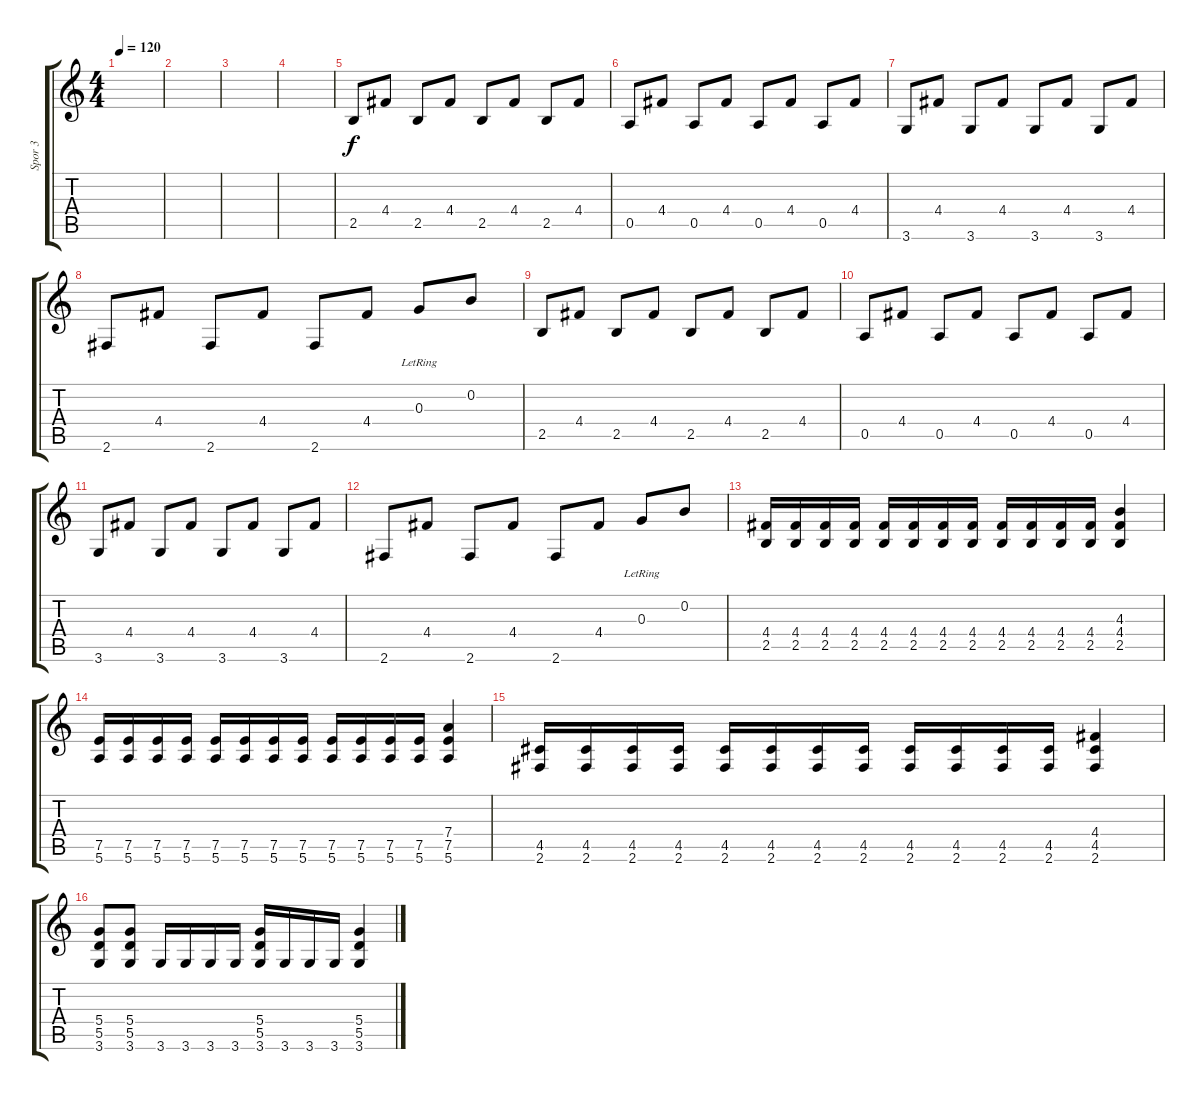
\track ("Spor 3" "Spor 3") {instrument distortionguitar}
\staff {score tabs}
\tuning (E4 B3 G3 D3 A2 E2) {hide}
\ts (4 4)
\tempo 120
\clef g2
\ks c
|
|
|
|
2.5.8 4.4.8 2.5.8 4.4.8 2.5.8 4.4.8 2.5.8 4.4.8 |
0.5.8 4.4.8 0.5.8 4.4.8 0.5.8 4.4.8 0.5.8 4.4.8 |
3.6.8 4.4.8 3.6.8 4.4.8 3.6.8 4.4.8 3.6.8 4.4.8 |
2.6.8 4.4.8 2.6.8 4.4.8 2.6.8 4.4.8 0.3{lr}.8 0.2.8 |
2.5.8 4.4.8 2.5.8 4.4.8 2.5.8 4.4.8 2.5.8 4.4.8 |
0.5.8 4.4.8 0.5.8 4.4.8 0.5.8 4.4.8 0.5.8 4.4.8 |
3.6.8 4.4.8 3.6.8 4.4.8 3.6.8 4.4.8 3.6.8 4.4.8 |
2.6.8 4.4.8 2.6.8 4.4.8 2.6.8 4.4.8 0.3{lr}.8 0.2.8 |
(4.4 2.5).16 (4.4 2.5).16 (4.4 2.5).16 (4.4 2.5).16 (4.4 2.5).16 (4.4 2.5).16 (4.4 2.5).16 (4.4 2.5).16 (4.4 2.5).16 (4.4 2.5).16 (4.4 2.5).16 (4.4 2.5).16 (4.3 4.4 2.5).4 |
(7.5 5.6).16 (7.5 5.6).16 (7.5 5.6).16 (7.5 5.6).16 (7.5 5.6).16 (7.5 5.6).16 (7.5 5.6).16 (7.5 5.6).16 (7.5 5.6).16 (7.5 5.6).16 (7.5 5.6).16 (7.5 5.6).16 (7.4 7.5 5.6).4 |
(4.5 2.6).16 (4.5 2.6).16 (4.5 2.6).16 (4.5 2.6).16 (4.5 2.6).16 (4.5 2.6).16 (4.5 2.6).16 (4.5 2.6).16 (4.5 2.6).16 (4.5 2.6).16 (4.5 2.6).16 (4.5 2.6).16 (4.4 4.5 2.6).4 |
(5.4 5.5 3.6).8 (5.4 5.5 3.6).8 3.6.16 3.6.16 3.6.16 3.6.16 (5.4 5.5 3.6).16 3.6.16 3.6.16 3.6.16 (5.4 5.5 3.6).4
